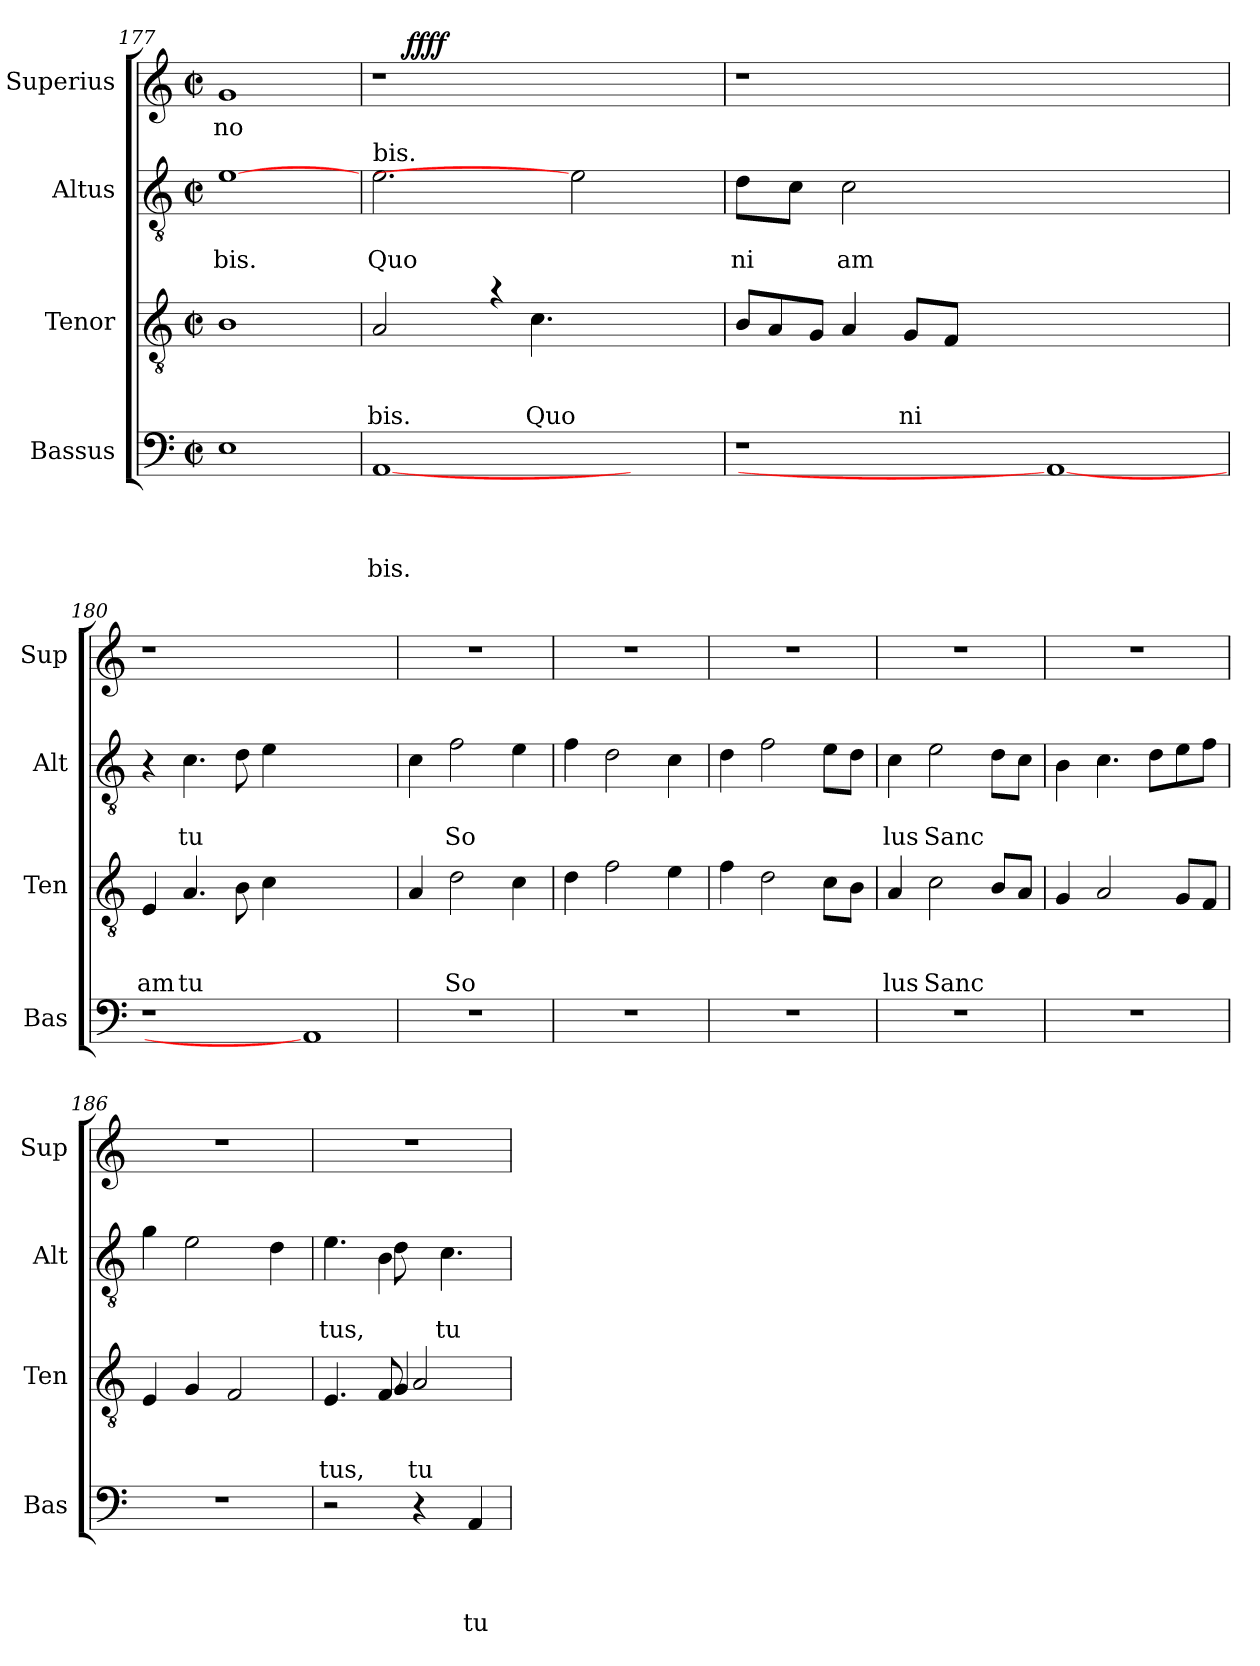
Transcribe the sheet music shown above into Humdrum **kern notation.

**kern	**text	**text	**text	**text	**kern	**text	**text	**text	**kern	**text	**text	**kern	**text	**dynam
*part4	*part4	*part4	*part4	*part4	*part3	*part3	*part3	*part3	*part2	*part2	*part2	*part1	*part1	*part1
*staff4	*staff4	*staff4	*staff4	*staff4	*staff3	*staff3	*staff3	*staff3	*staff2	*staff2	*staff2	*staff1	*staff1	*staff1
*I"Bassus	*	*	*	*	*I"Tenor	*	*	*	*I"Altus	*	*	*I"Superius	*	*
*I'Bas	*	*	*	*	*I'Ten	*	*	*	*I'Alt	*	*	*I'Sup	*	*
*clefF4	*	*	*	*	*clefGv2	*	*	*	*clefGv2	*	*	*clefG2	*	*
*k[]	*	*	*	*	*k[]	*	*	*	*k[]	*	*	*k[]	*	*
*C:	*	*	*	*	*C:	*	*	*	*C:	*	*	*C:	*	*
*M2/2	*	*	*	*	*M2/2	*	*	*	*M2/2	*	*	*M2/2	*	*
*met(c|)	*	*	*	*	*met(c|)	*	*	*	*met(c|)	*	*	*met(c|)	*	*
=177	=177	=177	=177	=177	=177	=177	=177	=177	=177	=177	=177	=177	=177	=177
!	!	!	!	!	!	!	!	!	!	!	!LO:LY:b	!	!LO:LY:b	!
1E	.	.	.	.	1B	.	.	.	[1e	.	bis.	1g	no	.
=178	=178	=178	=178	=178	=178	=178	=178	=178	=178	=178	=178	=178	=178	=178
!	!	!	!	!	!	!	!	!	!LO:TX:a:t=bis.	!	!	!	!	!
!	!	!	!	!LO:LY:b	!	!	!	!LO:LY:b	!	!	!LO:LY:b	!	!	!
*	*	*	*	*	*^	*	*	*	*	*	*	*^	*	*
[1AA	.	.	.	-bis.	2A/	2ryy	.	.	bis.	2.e\	.	Quo	1r	16.ryy	.	.
!	!	!	!	!	!	!	!	!	!	!	!	!	!	!	!	!LO:DY:b
.	.	.	.	.	.	.	.	.	.	.	.	.	.	1ryy	.	ffff
.	.	.	.	.	4ra	8ryy	.	.	.	.	.	.	.	.	.	.
!	!	!	!	!	!	!	!	!	!LO:LY:b	!	!	!	!	!	!	!
.	.	.	.	.	.	4.c\	.	.	Quo	.	.	.	.	.	.	.
.	.	.	.	.	4ryy	.	.	.	.	2e]	.	.	.	.	.	.
4ryy	.	.	.	.	4ryy	4ryy	.	.	.	.	.	.	4ryy	.	.	.
.	.	.	.	.	.	.	.	.	.	.	.	.	.	8ryy	.	.
.	.	.	.	.	.	.	.	.	.	.	.	.	.	32ryy	.	.
*	*	*	*	*	*v	*v	*	*	*	*	*	*	*v	*v	*	*
=179	=179	=179	=179	=179	=179	=179	=179	=179	=179	=179	=179	=179	=179	=179
*	*	*	*	*	*Xtuplet	*	*	*	*	*	*	*	*	*
*	*	*	*	*	*^	*	*	*	*	*	*	*^	*	*
!	!	!	!	!	!	!	!	!	!	!	!	!LO:LY:b	!	!	!	!
*	*	*	*	*	*v	*v	*	*	*	*	*	*	*v	*v	*	*
1r	.	.	.	.	12B/L	.	.	.	8d\L	.	ni	1r	.	.
.	.	.	.	.	12A/	.	.	.	.	.	.	.	.	.
.	.	.	.	.	.	.	.	.	8c\J	.	.	.	.	.
.	.	.	.	.	12G/J	.	.	.	.	.	.	.	.	.
!	!	!	!	!	!	!	!	!	!	!	!LO:LY:b	!	!	!
.	.	.	.	.	4A/	.	.	.	2c\	.	am	.	.	.
!	!	!	!	!	!	!	!	!LO:LY:b	!	!	!	!	!	!
.	.	.	.	.	8G/L	.	.	ni	.	.	.	.	.	.
.	.	.	.	.	8F/J	.	.	.	.	.	.	.	.	.
.	.	.	.	.	1ryy	.	.	.	1ryy	.	.	.	.	.
1AA_	.	.	.	.	.	.	.	.	.	.	.	1ryy	.	.
.	.	.	.	.	4ryy	.	.	.	4ryy	.	.	.	.	.
=180	=180	=180	=180	=180	=180	=180	=180	=180	=180	=180	=180	=180	=180	=180
!	!	!	!	!	!	!	!	!LO:LY:b	!	!	!	!	!	!
1r	.	.	.	.	4E/	.	.	am	4r	.	.	1r	.	.
!	!	!	!	!	!	!	!	!LO:LY:b	!	!	!LO:LY:b	!	!	!
.	.	.	.	.	4.A/	.	.	tu	4.c\	.	tu	.	.	.
.	.	.	.	.	8B\	.	.	.	8d\	.	.	.	.	.
.	.	.	.	.	4c\	.	.	.	4e\	.	.	.	.	.
1AA]	.	.	.	.	1ryy	.	.	.	1ryy	.	.	1ryy	.	.
=181	=181	=181	=181	=181	=181	=181	=181	=181	=181	=181	=181	=181	=181	=181
1r	.	.	.	.	4A/	.	.	.	4c\	.	.	1r	.	.
!	!	!	!	!	!	!	!	!LO:LY:b	!	!	!LO:LY:b	!	!	!
.	.	.	.	.	2d\	.	.	So	2f\	.	So	.	.	.
.	.	.	.	.	4c\	.	.	.	4e\	.	.	.	.	.
=182	=182	=182	=182	=182	=182	=182	=182	=182	=182	=182	=182	=182	=182	=182
1r	.	.	.	.	4d\	.	.	.	4f\	.	.	1r	.	.
.	.	.	.	.	2f\	.	.	.	2d\	.	.	.	.	.
.	.	.	.	.	4e\	.	.	.	4c\	.	.	.	.	.
=183	=183	=183	=183	=183	=183	=183	=183	=183	=183	=183	=183	=183	=183	=183
1r	.	.	.	.	4f\	.	.	.	4d\	.	.	1r	.	.
.	.	.	.	.	2d\	.	.	.	2f\	.	.	.	.	.
.	.	.	.	.	8c\L	.	.	.	8e\L	.	.	.	.	.
.	.	.	.	.	8B\J	.	.	.	8d\J	.	.	.	.	.
!!LO:LB:g=z
=184	=184	=184	=184	=184	=184	=184	=184	=184	=184	=184	=184	=184	=184	=184
!	!	!	!	!	!	!	!	!LO:LY:b	!	!	!LO:LY:b	!	!	!
1r	.	.	.	.	4A/	.	.	lus	4c\	.	lus	1r	.	.
!	!	!	!	!	!	!	!	!LO:LY:b	!	!	!LO:LY:b	!	!	!
.	.	.	.	.	2c\	.	.	Sanc	2e\	.	Sanc	.	.	.
.	.	.	.	.	8B/L	.	.	.	8d\L	.	.	.	.	.
.	.	.	.	.	8A/J	.	.	.	8c\J	.	.	.	.	.
=185	=185	=185	=185	=185	=185	=185	=185	=185	=185	=185	=185	=185	=185	=185
1r	.	.	.	.	4G/	.	.	.	4B\	.	.	1r	.	.
.	.	.	.	.	2A/	.	.	.	4.c\	.	.	.	.	.
.	.	.	.	.	.	.	.	.	8d\L	.	.	.	.	.
.	.	.	.	.	8G/L	.	.	.	8e\	.	.	.	.	.
.	.	.	.	.	8F/J	.	.	.	8f\J	.	.	.	.	.
=186	=186	=186	=186	=186	=186	=186	=186	=186	=186	=186	=186	=186	=186	=186
1r	.	.	.	.	4E/	.	.	.	4g\	.	.	1r	.	.
.	.	.	.	.	4G/	.	.	.	2e\	.	.	.	.	.
.	.	.	.	.	2F/	.	.	.	.	.	.	.	.	.
.	.	.	.	.	.	.	.	.	4d\	.	.	.	.	.
=187	=187	=187	=187	=187	=187	=187	=187	=187	=187	=187	=187	=187	=187	=187
!	!	!	!	!	!	!	!	!LO:LY:b	!	!	!LO:LY:b	!	!	!
*	*	*	*	*	*^	*	*	*	*^	*	*	*	*	*
2r	.	.	.	.	4.E/	4.ryy	.	.	tus,	4.e\	4.ryy	.	tus,	1r	.	.
.	.	.	.	.	8F/	4G/	.	.	.	4B\	8d\	.	.	.	.	.
!	!	!	!	!	!	!	!	!	!LO:LY:b	!	!	!	!	!	!	!
4r	.	.	.	.	2A/	.	.	.	tu	.	2ryy	.	.	.	.	.
!	!	!	!	!	!	!	!	!	!	!	!	!	!LO:LY:b	!	!	!
.	.	.	.	.	.	4.ryy	.	.	.	4.c\	.	.	tu	.	.	.
!	!	!	!	!LO:LY:b	!	!	!	!	!	!	!	!	!	!	!	!
4AA/	.	.	.	tu	.	.	.	.	.	.	.	.	.	.	.	.
*	*	*	*	*	*v	*v	*	*	*	*	*	*	*	*	*	*
*	*	*	*	*	*	*	*	*	*v	*v	*	*	*	*	*
=	=	=	=	=	=	=	=	=	=	=	=	=	=	=
*-	*-	*-	*-	*-	*-	*-	*-	*-	*-	*-	*-	*-	*-	*-
